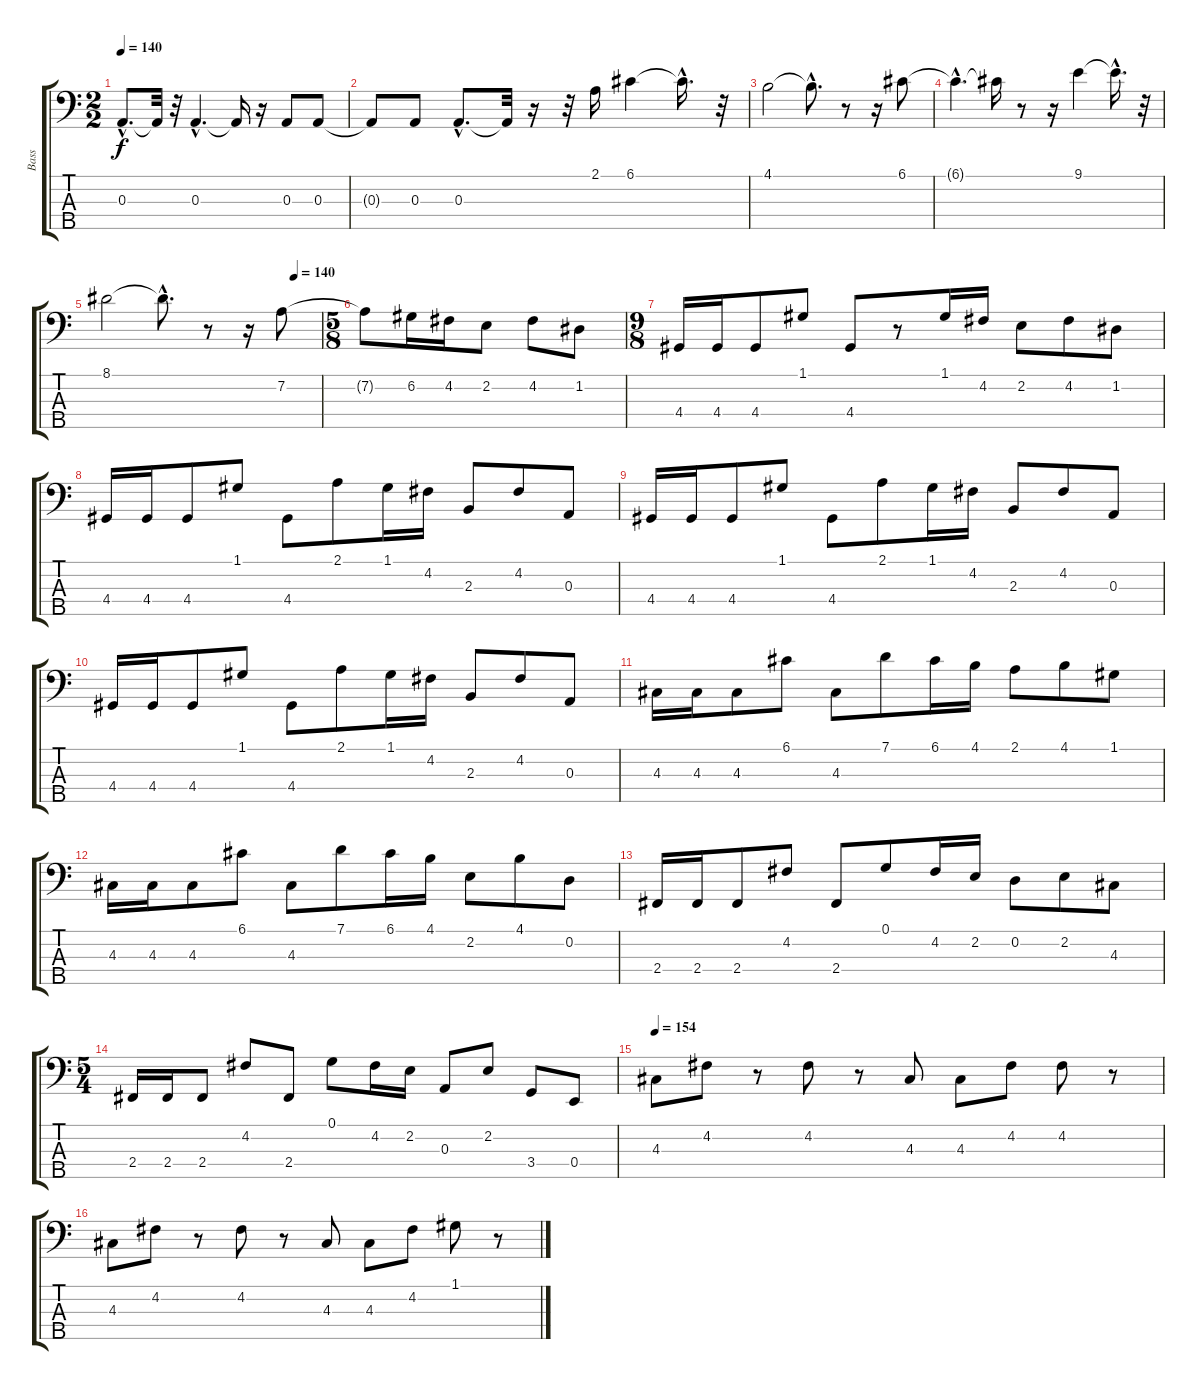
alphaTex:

\track ("Bass" "Bass") {instrument electricbassfinger}
\staff {score tabs}
\tuning (G2 D2 A1 E1 B0) {hide}
\ts (2 2)
\tempo 140
\clef f4
\ks c
0.3{hac}.8{d dy f} 0.3{t}.32 r.32 0.3{hac}.4{d} 0.3{t}.16 r.16 0.3.8 0.3.8 |
0.3{t}.8 0.3.8 0.3{hac}.8{d} 0.3{t}.32 r.16 r.32 2.1.16 6.1.4 6.1{hac t}.16{d} r.32 |
4.1.2 4.1{hac t}.8{d} r.8 r.16 6.1.8 |
6.1{hac t}.4{d} 6.1{t}.16 r.8 r.16 9.1.4 9.1{hac t}.16{d} r.32 |
\tempo (140 0.875)
8.1.2 8.1{hac t}.8{d} r.8 r.16 7.2.8 |
\ts (5 8)
7.2{t}.8 6.2.16 4.2.16 2.2.8 4.2.8 1.2.8 |
\ts (9 8)
4.4.16 4.4.16 4.4.8 1.1.8 4.4.8 r.8 1.1.16 4.2.16 2.2.8 4.2.8 1.2.8 |
4.4.16 4.4.16 4.4.8 1.1.8 4.4.8 2.1.8 1.1.16 4.2.16 2.3.8 4.2.8 0.3.8 |
4.4.16 4.4.16 4.4.8 1.1.8 4.4.8 2.1.8 1.1.16 4.2.16 2.3.8 4.2.8 0.3.8 |
4.4.16 4.4.16 4.4.8 1.1.8 4.4.8 2.1.8 1.1.16 4.2.16 2.3.8 4.2.8 0.3.8 |
4.3.16 4.3.16 4.3.8 6.1.8 4.3.8 7.1.8 6.1.16 4.1.16 2.1.8 4.1.8 1.1.8 |
4.3.16 4.3.16 4.3.8 6.1.8 4.3.8 7.1.8 6.1.16 4.1.16 2.2.8 4.1.8 0.2.8 |
2.4.16 2.4.16 2.4.8 4.2.8 2.4.8 0.1.8 4.2.16 2.2.16 0.2.8 2.2.8 4.3.8 |
\ts (5 4)
2.4.16 2.4.16 2.4.8 4.2.8 2.4.8 0.1.8 4.2.16 2.2.16 0.3.8 2.2.8 3.4.8 0.4.8 |
\tempo 154
4.3.8 4.2.8 r.8 4.2.8 r.8 4.3.8 4.3.8 4.2.8 4.2.8 r.8 |
4.3.8 4.2.8 r.8 4.2.8 r.8 4.3.8 4.3.8 4.2.8 1.1.8 r.8
